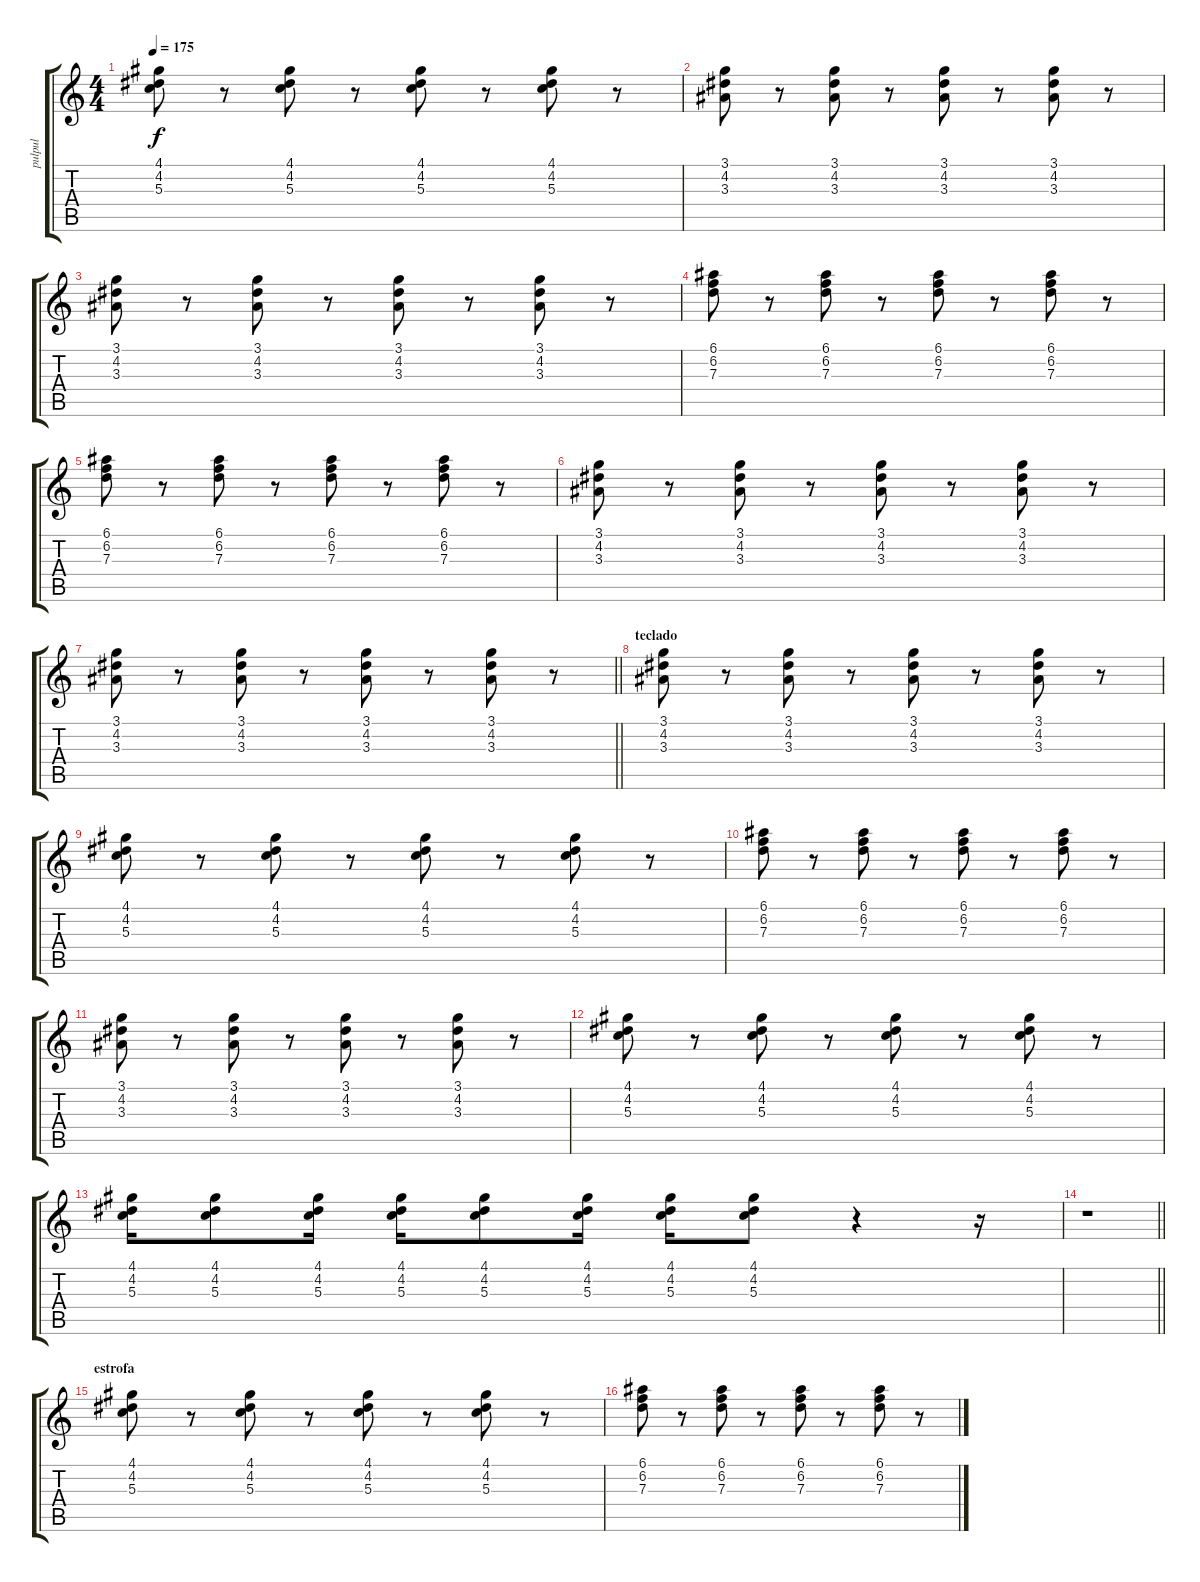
\track ("pulpul" "pulpul") {instrument electricguitarclean}
\staff {score tabs}
\tuning (E4 B3 G3 D3 A2 E2) {hide}
\ts (4 4)
\tempo 175
\clef g2
\ks c
(4.1 4.2 5.3).8{dy f} r.8 (4.1 4.2 5.3).8 r.8 (4.1 4.2 5.3).8 r.8 (4.1 4.2 5.3).8 r.8 |
(3.1 4.2 3.3).8 r.8 (3.1 4.2 3.3).8 r.8 (3.1 4.2 3.3).8 r.8 (3.1 4.2 3.3).8 r.8 |
(3.1 4.2 3.3).8 r.8 (3.1 4.2 3.3).8 r.8 (3.1 4.2 3.3).8 r.8 (3.1 4.2 3.3).8 r.8 |
(6.1 6.2 7.3).8 r.8 (6.1 6.2 7.3).8 r.8 (6.1 6.2 7.3).8 r.8 (6.1 6.2 7.3).8 r.8 |
(6.1 6.2 7.3).8 r.8 (6.1 6.2 7.3).8 r.8 (6.1 6.2 7.3).8 r.8 (6.1 6.2 7.3).8 r.8 |
(3.1 4.2 3.3).8 r.8 (3.1 4.2 3.3).8 r.8 (3.1 4.2 3.3).8 r.8 (3.1 4.2 3.3).8 r.8 |
\barLineRight lightlight
(3.1 4.2 3.3).8 r.8 (3.1 4.2 3.3).8 r.8 (3.1 4.2 3.3).8 r.8 (3.1 4.2 3.3).8 r.8 |
\section ("" "teclado")
(3.1 4.2 3.3).8 r.8 (3.1 4.2 3.3).8 r.8 (3.1 4.2 3.3).8 r.8 (3.1 4.2 3.3).8 r.8 |
(4.1 4.2 5.3).8 r.8 (4.1 4.2 5.3).8 r.8 (4.1 4.2 5.3).8 r.8 (4.1 4.2 5.3).8 r.8 |
(6.1 6.2 7.3).8 r.8 (6.1 6.2 7.3).8 r.8 (6.1 6.2 7.3).8 r.8 (6.1 6.2 7.3).8 r.8 |
(3.1 4.2 3.3).8 r.8 (3.1 4.2 3.3).8 r.8 (3.1 4.2 3.3).8 r.8 (3.1 4.2 3.3).8 r.8 |
(4.1 4.2 5.3).8 r.8 (4.1 4.2 5.3).8 r.8 (4.1 4.2 5.3).8 r.8 (4.1 4.2 5.3).8 r.8 |
(4.1 4.2 5.3).16 (4.1 4.2 5.3).8 (4.1 4.2 5.3).16 (4.1 4.2 5.3).16 (4.1 4.2 5.3).8 (4.1 4.2 5.3).16 (4.1 4.2 5.3).16 (4.1 4.2 5.3).8 r.4 r.16 |
\barLineRight lightlight
r.1 |
\section ("" "estrofa")
(4.1 4.2 5.3).8 r.8 (4.1 4.2 5.3).8 r.8 (4.1 4.2 5.3).8 r.8 (4.1 4.2 5.3).8 r.8 |
(6.1 6.2 7.3).8 r.8 (6.1 6.2 7.3).8 r.8 (6.1 6.2 7.3).8 r.8 (6.1 6.2 7.3).8 r.8
